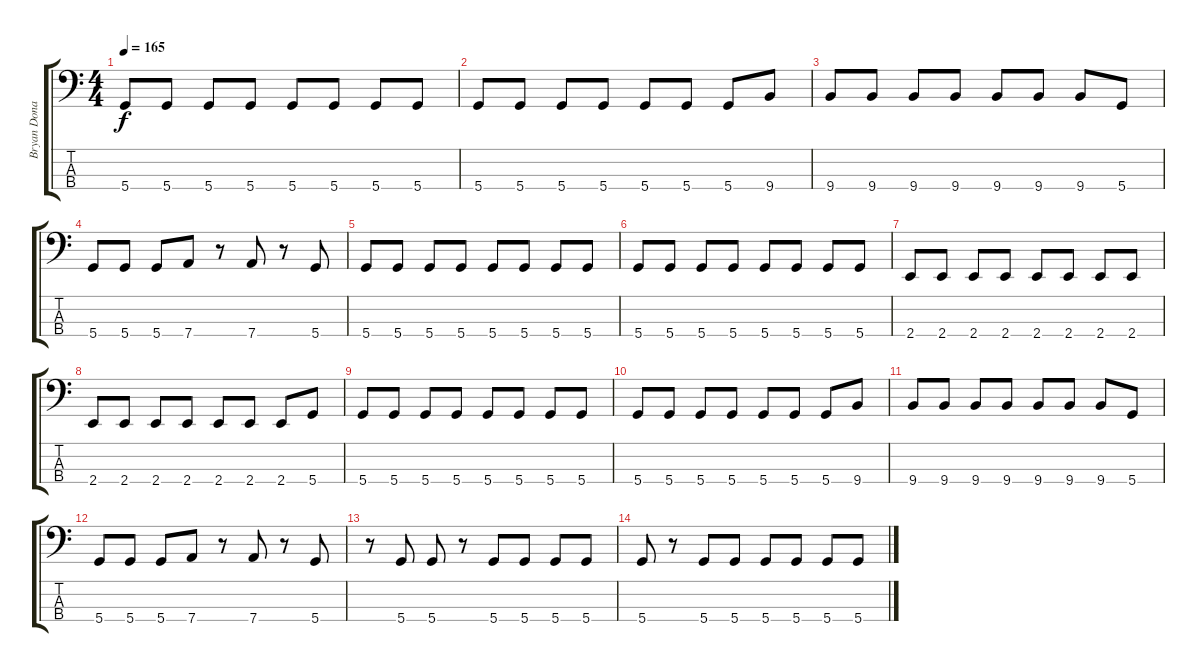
\track ("Bryan Donahue (Bass)" "Bryan Dona") {instrument electricbassfinger}
\staff {score tabs}
\tuning (A1 D2 A1 D1) {hide}
\ts (4 4)
\tempo 165
\clef f4
\ks c
5.4.8{dy f} 5.4.8 5.4.8 5.4.8 5.4.8 5.4.8 5.4.8 5.4.8 |
5.4.8 5.4.8 5.4.8 5.4.8 5.4.8 5.4.8 5.4.8 9.4.8 |
9.4.8 9.4.8 9.4.8 9.4.8 9.4.8 9.4.8 9.4.8 5.4.8 |
5.4.8 5.4.8 5.4.8 7.4.8 r.8 7.4.8 r.8 5.4.8 |
5.4.8 5.4.8 5.4.8 5.4.8 5.4.8 5.4.8 5.4.8 5.4.8 |
5.4.8 5.4.8 5.4.8 5.4.8 5.4.8 5.4.8 5.4.8 5.4.8 |
2.4.8 2.4.8 2.4.8 2.4.8 2.4.8 2.4.8 2.4.8 2.4.8 |
2.4.8 2.4.8 2.4.8 2.4.8 2.4.8 2.4.8 2.4.8 5.4.8 |
5.4.8 5.4.8 5.4.8 5.4.8 5.4.8 5.4.8 5.4.8 5.4.8 |
5.4.8 5.4.8 5.4.8 5.4.8 5.4.8 5.4.8 5.4.8 9.4.8 |
9.4.8 9.4.8 9.4.8 9.4.8 9.4.8 9.4.8 9.4.8 5.4.8 |
5.4.8 5.4.8 5.4.8 7.4.8 r.8 7.4.8 r.8 5.4.8 |
r.8 5.4.8 5.4.8 r.8 5.4.8 5.4.8 5.4.8 5.4.8 |
5.4.8 r.8 5.4.8 5.4.8 5.4.8 5.4.8 5.4.8 5.4.8
